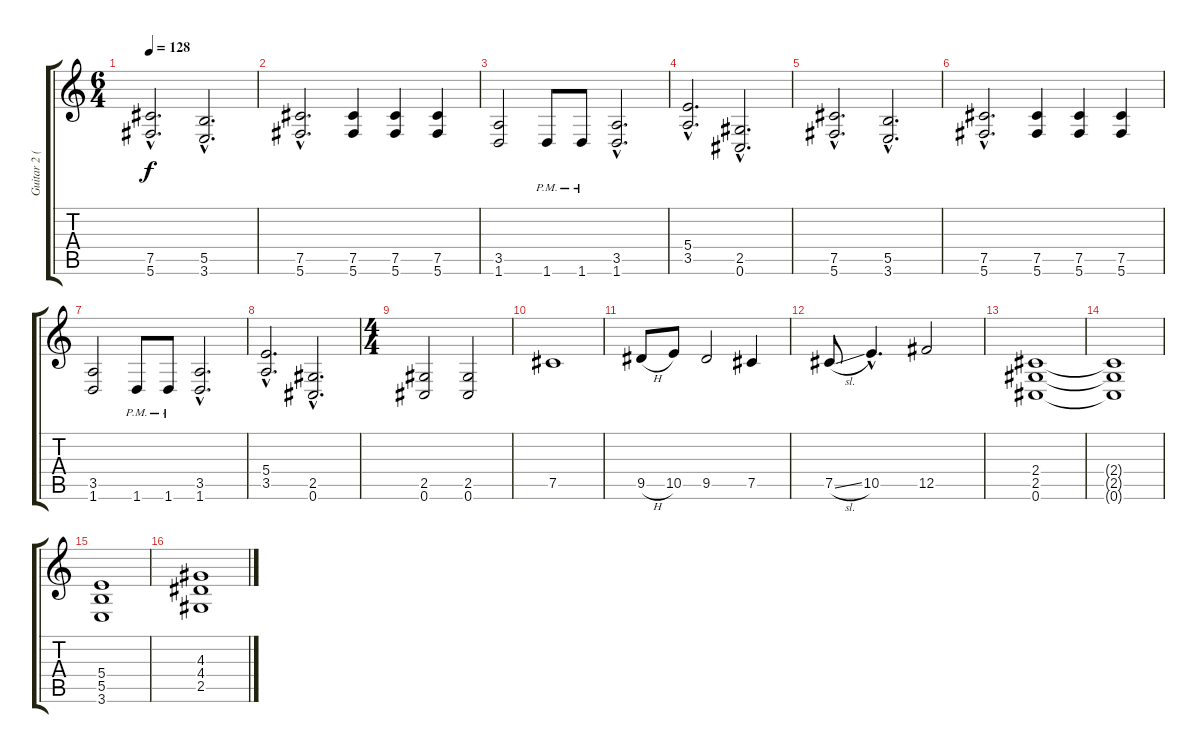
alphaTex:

\track ("Guitar 2 (Distortion)" "Guitar 2 (") {instrument distortionguitar}
\staff {score tabs}
\tuning (Db4 Ab3 E3 B2 Gb2 Db2) {hide}
\ts (6 4)
\tempo 128
\clef g2
\ks c
(7.5{hac} 5.6{hac}).2{d dy f} (5.5{hac} 3.6{hac}).2{d} |
(7.5{hac} 5.6{hac}).2{d} (7.5 5.6).4 (7.5 5.6).4 (7.5 5.6).4 |
(3.5 1.6).2 1.6{pm}.8 1.6{pm}.8 (3.5{hac} 1.6{hac}).2{d} |
(5.4{hac} 3.5{hac}).2{d} (2.5{hac} 0.6{hac}).2{d} |
(7.5{hac} 5.6{hac}).2{d} (5.5{hac} 3.6{hac}).2{d} |
(7.5{hac} 5.6{hac}).2{d} (7.5 5.6).4 (7.5 5.6).4 (7.5 5.6).4 |
(3.5 1.6).2 1.6{pm}.8 1.6{pm}.8 (3.5{hac} 1.6{hac}).2{d} |
(5.4{hac} 3.5{hac}).2{d} (2.5{hac} 0.6{hac}).2{d} |
\ts (4 4)
(2.5 0.6).2 (2.5 0.6).2 |
7.5.1 |
9.5{h}.8 10.5.8 9.5.2 7.5.4 |
7.5{sl}.8 10.5{hac}.4{d} 12.5.2 |
(2.4 2.5 0.6).1 |
(2.4{t} 2.5{t} 0.6{t}).1 |
(5.4 5.5 3.6).1 |
(4.3 4.4 2.5).1
